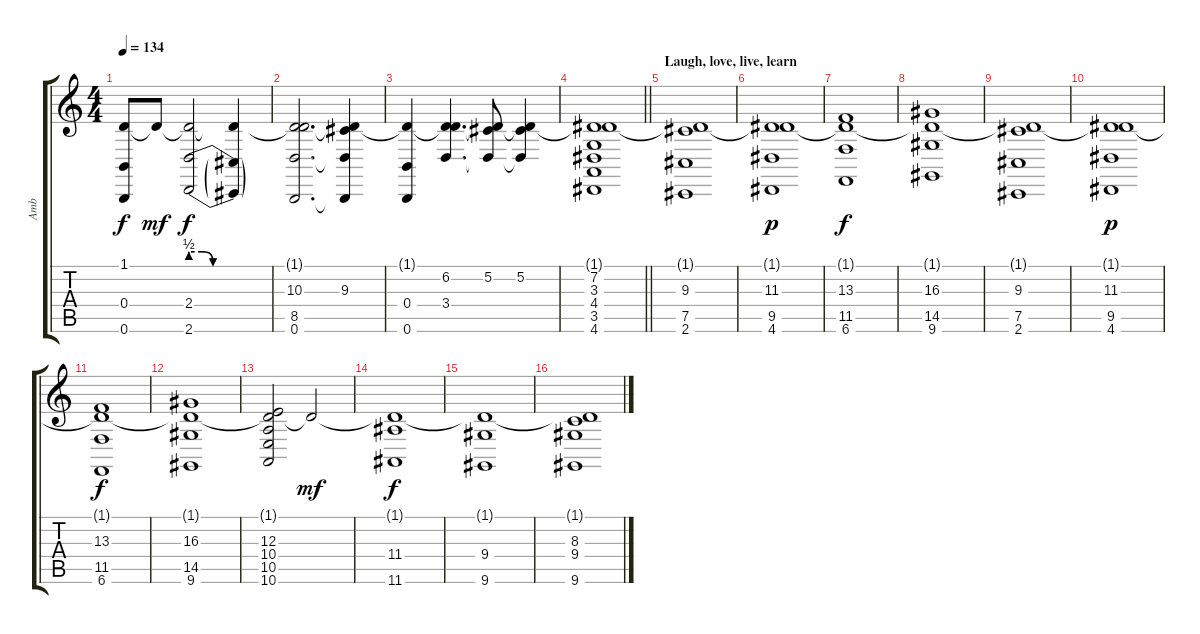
\track ("Amb" "Amb") {instrument brightacousticpiano}
\staff {score tabs}
\tuning (Db4 Ab3 E3 B2 Gb2 B1) {hide}
\ts (4 4)
\tempo 134
\clef g2
\ks c
(1.1{t} 0.4 0.6).8{dy f} 1.1{t}.8{dy mf} (1.1{t} 2.4{be (custom 0 2 15 2 30 0 60 0)} 2.6{be (custom 0 2 15 2 30 0 60 0)}).2{dy f} (1.1{t} 2.4{be (hold 0 0 60 0) t} 2.6{be (hold 0 0 60 0) t}).4 |
(1.1{t} 10.3 8.5 0.6).2{d} (1.1{t} 9.3 8.5{t} 0.6{t}).4 |
(1.1{t} 0.4 0.6).4 (1.1{t} 6.2 3.4).4{d} (1.1{t} 5.2 3.4{t}).8 (1.1{t} 5.2 3.4{t}).4 |
\barLineRight lightlight
(1.1{t} 7.2 3.3 4.4 3.5 4.6).1 |
\section ("" "Laugh, love, live, learn")
(1.1{t} 9.3 7.5 2.6).1 |
(1.1{t} 11.3 9.5 4.6).1{dy p} |
(1.1{t} 13.3 11.5 6.6).1{dy f} |
(1.1{t} 16.3 14.5 9.6).1 |
(1.1{t} 9.3 7.5 2.6).1 |
(1.1{t} 11.3 9.5 4.6).1{dy p} |
(1.1{t} 13.3 11.5 6.6).1{dy f} |
(1.1{t} 16.3 14.5 9.6).1 |
(1.1{t} 12.3 10.4 10.5 10.6).2 1.1{t}.2{dy mf} |
(1.1{t} 11.4 11.6).1{dy f} |
(1.1{t} 9.4 9.6).1 |
(1.1{t} 8.3 9.4 9.6).1
